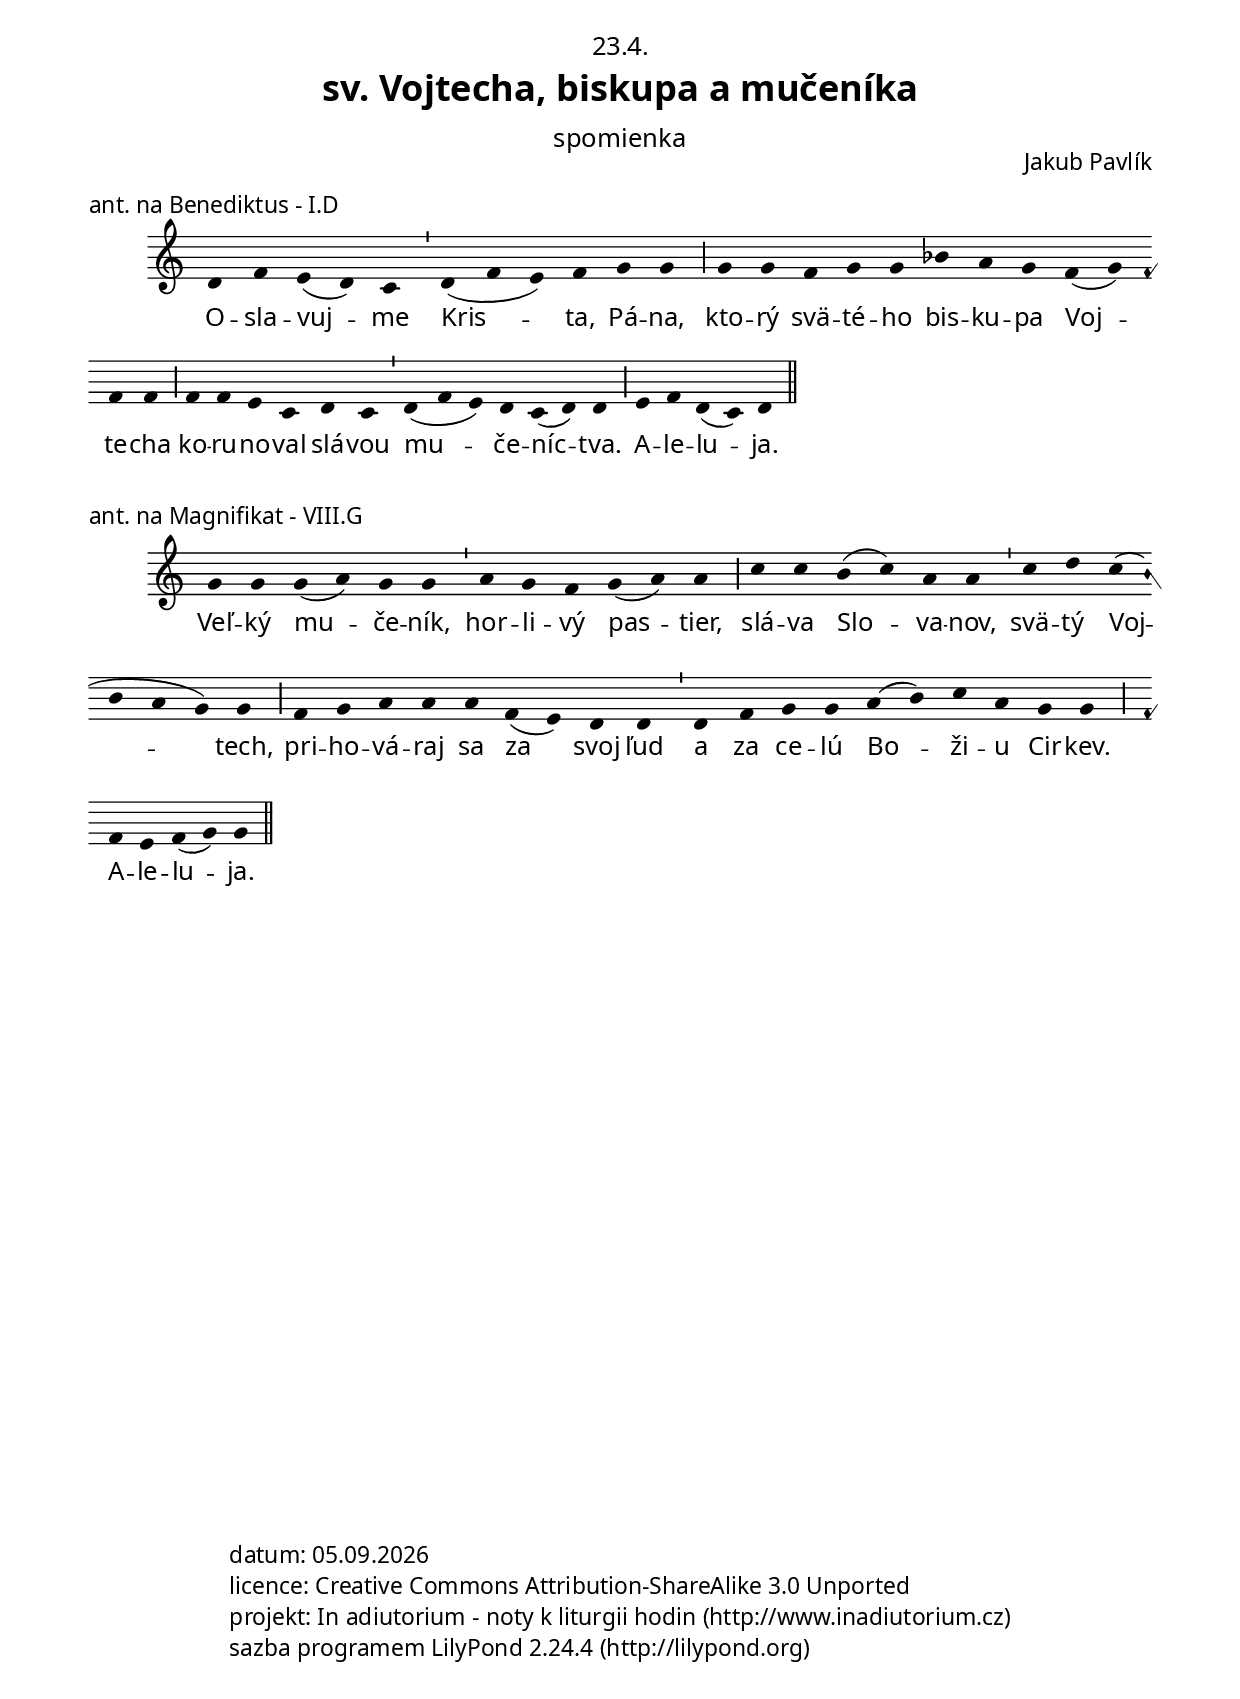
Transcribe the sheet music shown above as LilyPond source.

\version "2.19.32"

\include "../../spolecne.ly"

\header {
  title = \markup\titleSvatek
            "sv. Vojtecha, biskupa a mučeníka"
            "spomienka"
            23.4.
  composer = "Jakub Pavlík"
}

\score {
  \relative c' {
    \choralniRezim
    d4 f e( d) c \barMin
    d( f e) f g g \barMaior
    g g f g g bes a g f( g) f f \barMaior
    f f e c d c \barMin
    d( f e) d c( d) d \barMaior
    e f d( c) d \barFinalis
  }
  \addlyrics {
    O -- sla -- vuj -- me
    Kris -- ta, Pá -- na,
    kto -- rý svä -- té -- ho bis -- ku -- pa Voj -- te -- cha
    ko -- ru -- no -- val slá -- vou
    mu -- če -- níc -- tva.
    A -- le -- lu -- ja.
  }
  \header {
    quid = "ant. na Benediktus"
    modus = "I"
    differentia = "D"
    psalmus = ""
    id = "aben"
    piece = \markup {\sestavTitulekBezZalmu}
  }
}

\score {
  \relative c'' {
    \choralniRezim
    g4 g g( a) g g \barMin
    a g f g( a) a \barMaior
    c c b( c) a a \barMin
    c d c( b a g) g \barMaior
    f g a a a f( e) d d \barMin
    d f g g a( b) c a g g \barMaior
    f e f( g) g \barFinalis
  }
  \addlyrics {
    Veľ -- ký mu -- če -- ník,
    hor -- li -- vý pas -- tier,
    slá -- va Slo -- va -- nov,
    svä -- tý Voj -- tech,
    pri -- ho -- vá -- raj sa za svoj ľud
    a za ce -- lú Bo -- ži -- u Cir -- kev.
    A -- le -- lu -- ja.
  }
  \header {
    quid = "ant. na Magnifikat"
    modus = "VIII"
    differentia = "G"
    psalmus = ""
    id = "amag"
    piece = \markup {\sestavTitulekBezZalmu}
  }
}